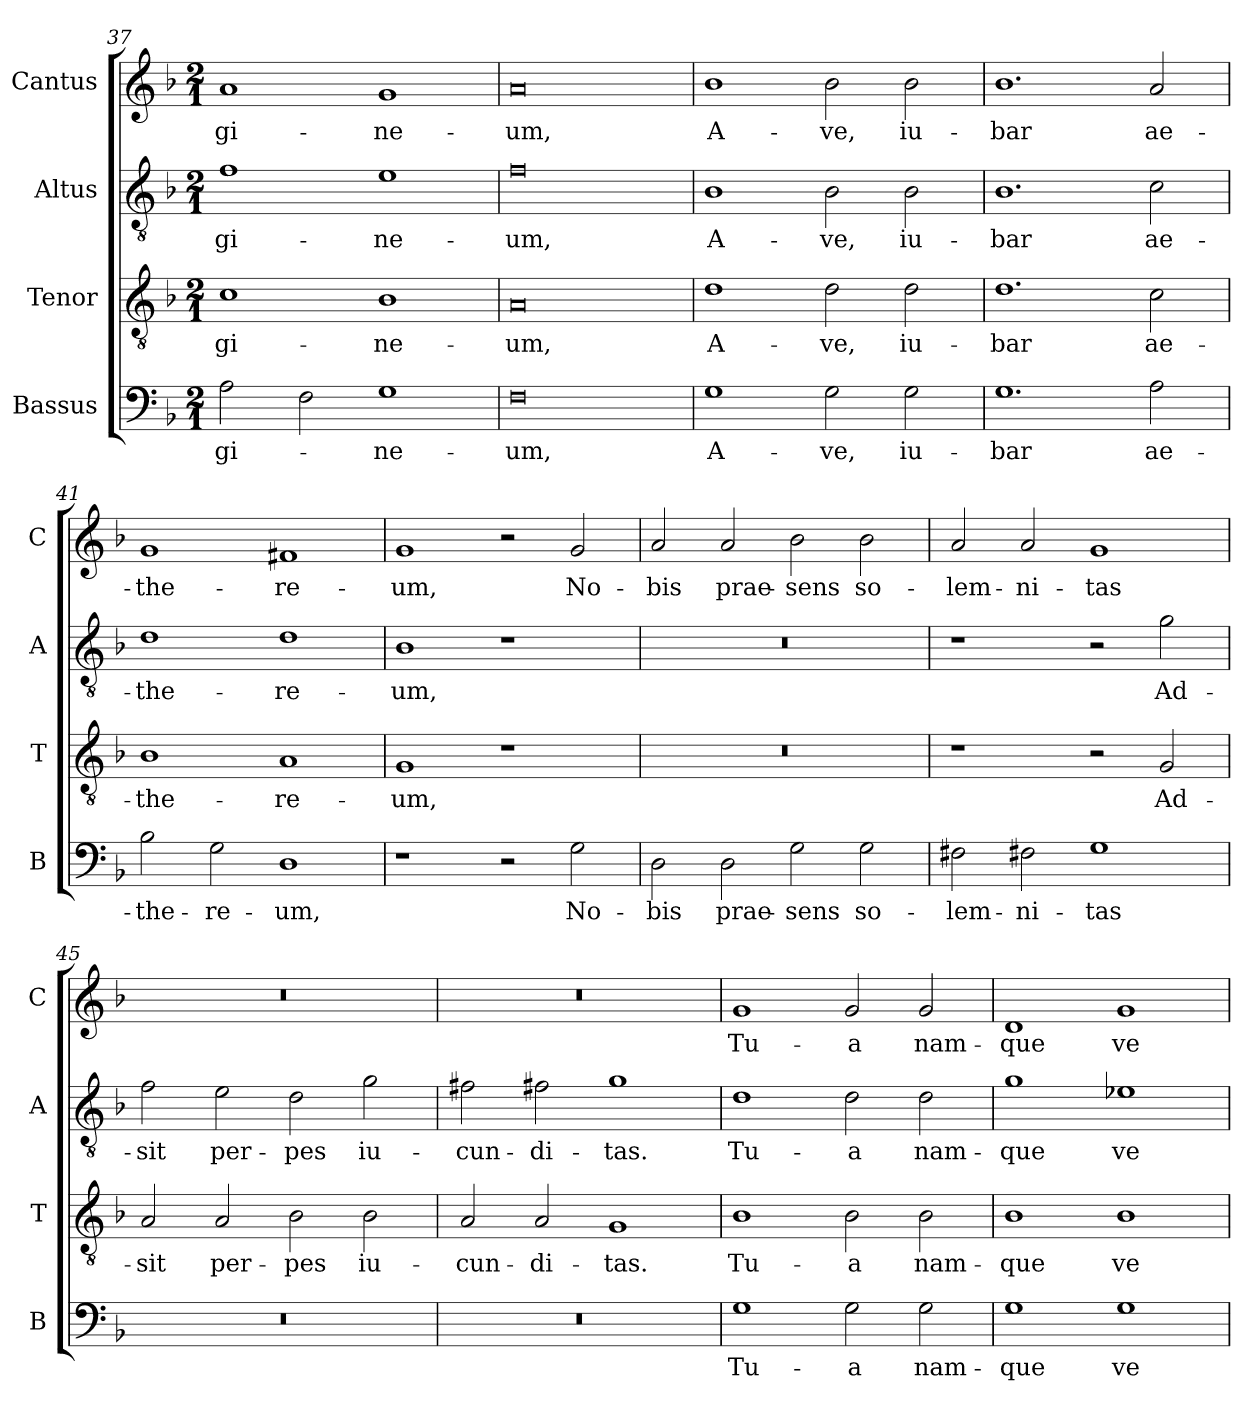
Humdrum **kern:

**kern	**text	**kern	**text	**kern	**text	**kern	**text
*part4	*part4	*part3	*part3	*part2	*part2	*part1	*part1
*staff4	*staff4	*staff3	*staff3	*staff2	*staff2	*staff1	*staff1
*I"Bassus	*	*I"Tenor	*	*I"Altus	*	*I"Cantus	*
*I'B	*	*I'T	*	*I'A	*	*I'C	*
*clefF4	*	*clefGv2	*	*clefGv2	*	*clefG2	*
*k[b-]	*	*k[b-]	*	*k[b-]	*	*k[b-]	*
*M2/1	*	*M2/1	*	*M2/1	*	*M2/1	*
=37	=37	=37	=37	=37	=37	=37	=37
2A	-gi-	1c	-gi-	1f	-gi-	1a	-gi-
2F	.	.	.	.	.	.	.
1G	-ne-	1B-	-ne-	1e	-ne-	1g	-ne-
=38	=38	=38	=38	=38	=38	=38	=38
0F	-um,	0A	-um,	0f	-um,	0a	-um,
=39	=39	=39	=39	=39	=39	=39	=39
1G	A-	1d	A-	1B-	A-	1b-	A-
2G	-ve,	2d	-ve,	2B-	-ve,	2b-	-ve,
2G	iu-	2d	iu-	2B-	iu-	2b-	iu-
=40	=40	=40	=40	=40	=40	=40	=40
1.G	-bar	1.d	-bar	1.B-	-bar	1.b-	-bar
2A	ae-	2c	ae-	2c	ae-	2a	ae-
!!LO:LB:g=z
=41	=41	=41	=41	=41	=41	=41	=41
2B-	-the-	1B-	-the-	1d	-the-	1g	-the-
2G	-re-	.	.	.	.	.	.
1D	-um,	1A	-re-	1d	-re-	1f#X	-re-
=42	=42	=42	=42	=42	=42	=42	=42
1r	.	1G	-um,	1B-	-um,	1g	-um,
2r	.	1r	.	1r	.	2r	.
2G	No-	.	.	.	.	2g	No-
=43	=43	=43	=43	=43	=43	=43	=43
2D	-bis	0r	.	0r	.	2a	-bis
2D	prae-	.	.	.	.	2a	prae-
2G	-sens	.	.	.	.	2b-	-sens
2G	so-	.	.	.	.	2b-	so-
=44	=44	=44	=44	=44	=44	=44	=44
2F#X	-lem-	1r	.	1r	.	2a	-lem-
2F#X	-ni-	.	.	.	.	2a	-ni-
1G	-tas	2r	.	2r	.	1g	-tas
.	.	2G	Ad-	2g	Ad-	.	.
!!LO:LB:g=z
=45	=45	=45	=45	=45	=45	=45	=45
0r	.	2A	-sit	2f	-sit	0r	.
.	.	2A	per-	2e	per-	.	.
.	.	2B-	-pes	2d	-pes	.	.
.	.	2B-	iu-	2g	iu-	.	.
=46	=46	=46	=46	=46	=46	=46	=46
0r	.	2A	-cun-	2f#X	-cun-	0r	.
.	.	2A	-di-	2f#X	-di-	.	.
.	.	1G	-tas.	1g	-tas.	.	.
=47	=47	=47	=47	=47	=47	=47	=47
1G	Tu-	1B-	Tu-	1d	Tu-	1g	Tu-
2G	-a	2B-	-a	2d	-a	2g	-a
2G	nam-	2B-	nam-	2d	nam-	2g	nam-
=48	=48	=48	=48	=48	=48	=48	=48
1G	-que	1B-	-que	1g	-que	1d	-que
1G	ve-	1B-	ve-	1e-X	ve-	1g	ve-
=	=	=	=	=	=	=	=
*-	*-	*-	*-	*-	*-	*-	*-
